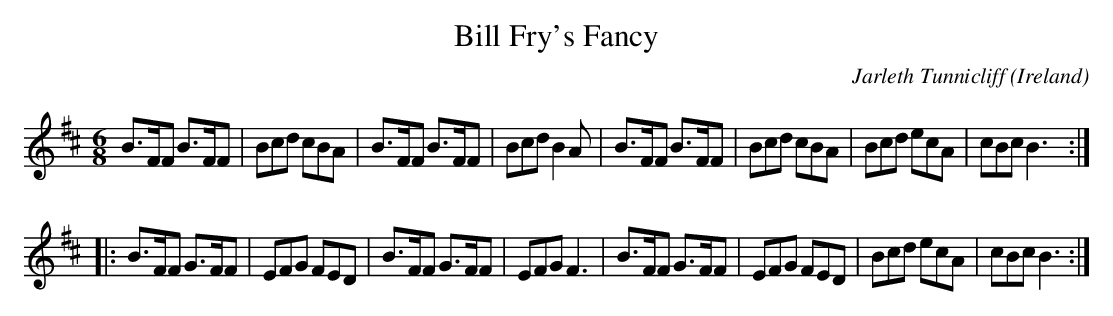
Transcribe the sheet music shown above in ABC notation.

X:1
T:Bill Fry's Fancy
C:Jarleth Tunnicliff
M:6/8
O:Ireland
K:B minor
B>FF B>FF|Bcd cBA|B>FF B>FF|Bcd B2A|\
B>FF B>FF|Bcd cBA|Bcd ecA|cBc B3:|
|:B>FF G>FF|EFG FED|B>FF G>FF|EFG F3|\
B>FF G>FF|EFG FED|Bcd ecA|cBc B3:|
